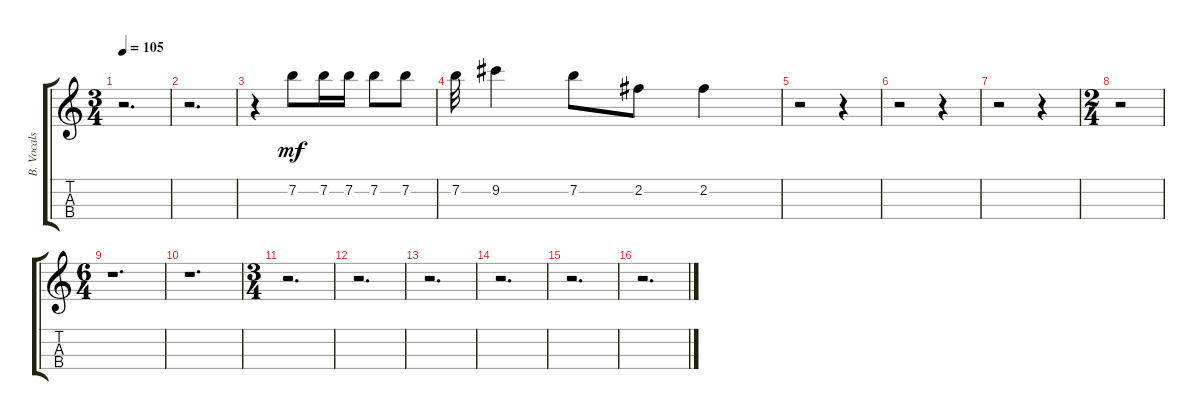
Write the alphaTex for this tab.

\track ("B. Vocals & Lead" "B. Vocals ") {instrument acousticguitarnylon}
\staff {score tabs}
\tuning (A4 E4 B3 Gb4) {hide}
\ts (3 4)
\tempo 105
\clef g2
\ks c
r.2{d dy mf} |
r.2{d} |
r.4 7.2.8 7.2.16 7.2.16 7.2.8 7.2.8 |
7.2.32 9.2.4 7.2.8 2.2.8 2.2.4 |
r.2 r.4 |
r.2 r.4 |
r.2 r.4 |
\ts (2 4)
r.2 |
\ts (6 4)
r.1{d} |
r.1{d} |
\ts (3 4)
r.2{d} |
r.2{d} |
r.2{d} |
r.2{d} |
r.2{d} |
r.2{d}
